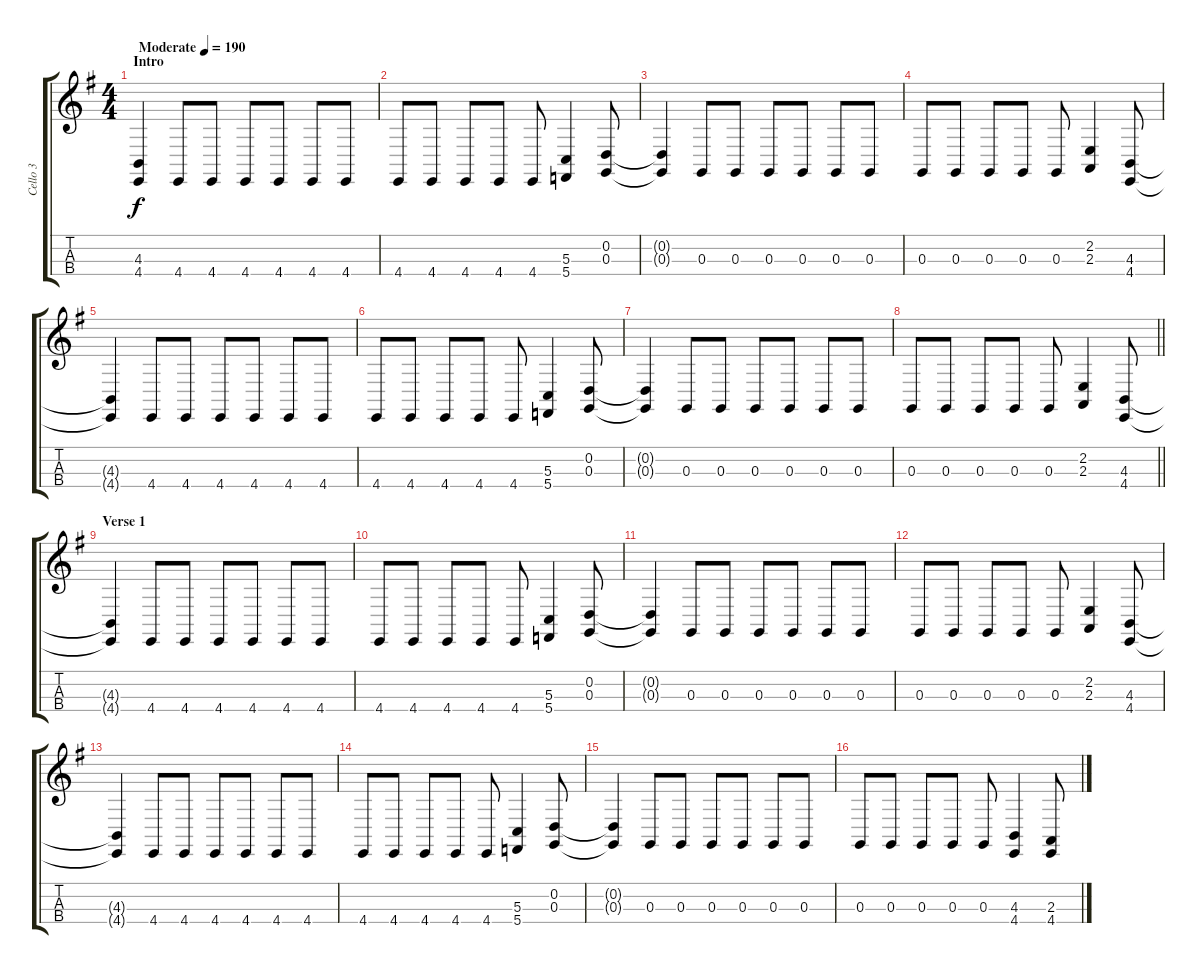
\track ("Cello 3" "Cello 3") {instrument cello}
\staff {score tabs}
\tuning (A3 D3 G2 C2) {hide}
\ts (4 4)
\section ("" "Intro")
\tempo (190 "Moderate")
\clef g2
\ks g
(4.3 4.4).4{dy f instrument cello} 4.4.8 4.4.8 4.4.8 4.4.8 4.4.8 4.4.8 |
4.4.8 4.4.8 4.4.8 4.4.8 4.4.8 (5.3 5.4).4 (0.2 0.3).8 |
(0.2{t} 0.3{t}).4 0.3.8 0.3.8 0.3.8 0.3.8 0.3.8 0.3.8 |
0.3.8 0.3.8 0.3.8 0.3.8 0.3.8 (2.2 2.3).4 (4.3 4.4).8 |
(4.3{t} 4.4{t}).4 4.4.8 4.4.8 4.4.8 4.4.8 4.4.8 4.4.8 |
4.4.8 4.4.8 4.4.8 4.4.8 4.4.8 (5.3 5.4).4 (0.2 0.3).8 |
(0.2{t} 0.3{t}).4 0.3.8 0.3.8 0.3.8 0.3.8 0.3.8 0.3.8 |
\barLineRight lightlight
0.3.8 0.3.8 0.3.8 0.3.8 0.3.8 (2.2 2.3).4 (4.3 4.4).8 |
\section ("" "Verse 1")
(4.3{t} 4.4{t}).4 4.4.8 4.4.8 4.4.8 4.4.8 4.4.8 4.4.8 |
4.4.8 4.4.8 4.4.8 4.4.8 4.4.8 (5.3 5.4).4 (0.2 0.3).8 |
(0.2{t} 0.3{t}).4 0.3.8 0.3.8 0.3.8 0.3.8 0.3.8 0.3.8 |
0.3.8 0.3.8 0.3.8 0.3.8 0.3.8 (2.2 2.3).4 (4.3 4.4).8 |
(4.3{t} 4.4{t}).4 4.4.8 4.4.8 4.4.8 4.4.8 4.4.8 4.4.8 |
4.4.8 4.4.8 4.4.8 4.4.8 4.4.8 (5.3 5.4).4 (0.2 0.3).8 |
(0.2{t} 0.3{t}).4 0.3.8 0.3.8 0.3.8 0.3.8 0.3.8 0.3.8 |
0.3.8 0.3.8 0.3.8 0.3.8 0.3.8 (4.3 4.4).4 (2.3 4.4).8
